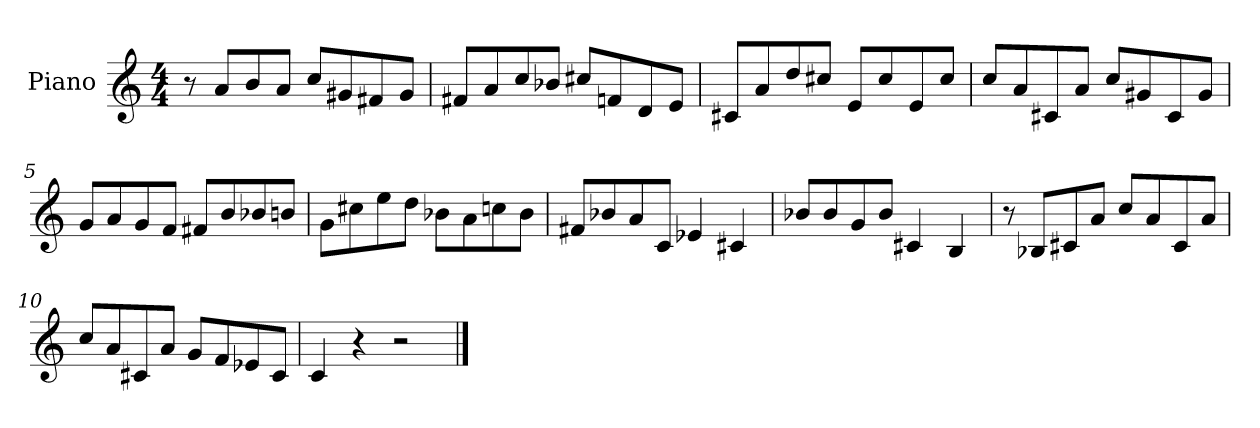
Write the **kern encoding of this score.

**kern
*part1
*staff1
*I"Piano
*I'Pno.
*clefG2
*k[]
*M4/4
*MM120
=1
8r
8a/L
8b/
8a/J
8cc/L
8g#X/
8f#X/
8g#/J
=2
8f#X/L
8a/
8cc/
8b-X/J
8cc#X/L
8fn/
8d/
8e/J
=3
8c#X/L
8a/
8dd/
8cc#X/J
8e/L
8cc#/
8e/
8cc#/J
=4
8cc/L
8a/
8c#X/
8a/J
8cc/L
8g#X/
8c#/
8g#/J
!!LO:LB:g=z
=5
8g/L
8a/
8g/
8f/J
8f#X/L
8b/
8b-X/
8bn/J
=6
8g\L
8cc#X\
8ee\
8dd\J
8b-X\L
8a\
8ccn\
8b-\J
=7
8f#X/L
8b-X/
8a/
8c/J
4e-X/
4c#X/
=8
8b-X/L
8b-/
8g/
8b-/J
4c#X/
4B/
=9
8r
8B-X/L
8c#X/
8a/J
8cc/L
8a/
8c#/
8a/J
!!LO:LB:g=z
=10
8cc/L
8a/
8c#X/
8a/J
8g/L
8f/
8e-X/
8c#/J
=11
4c/
4r
2r
==
*-
